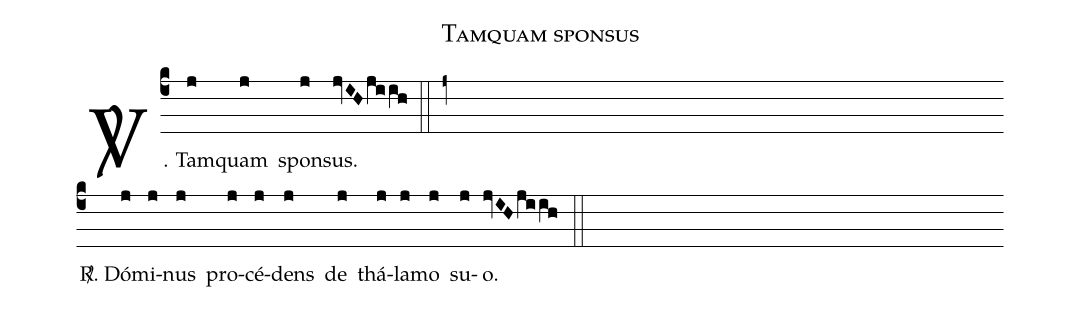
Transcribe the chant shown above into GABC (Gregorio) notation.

name:Tamquam sponsus;
%%
(c4)<sp>V/</sp>. Tam(j)quam(j) spon(j)sus.(jvIH/jiih) (::)(j+Z-)
<sp>R/</sp>. Dó(j)mi(j)nus(j) pro(j)cé(j)dens(j) de(j) thá(j)la(j)mo(j) su(j)o.(jvIH/jiih) (::)
